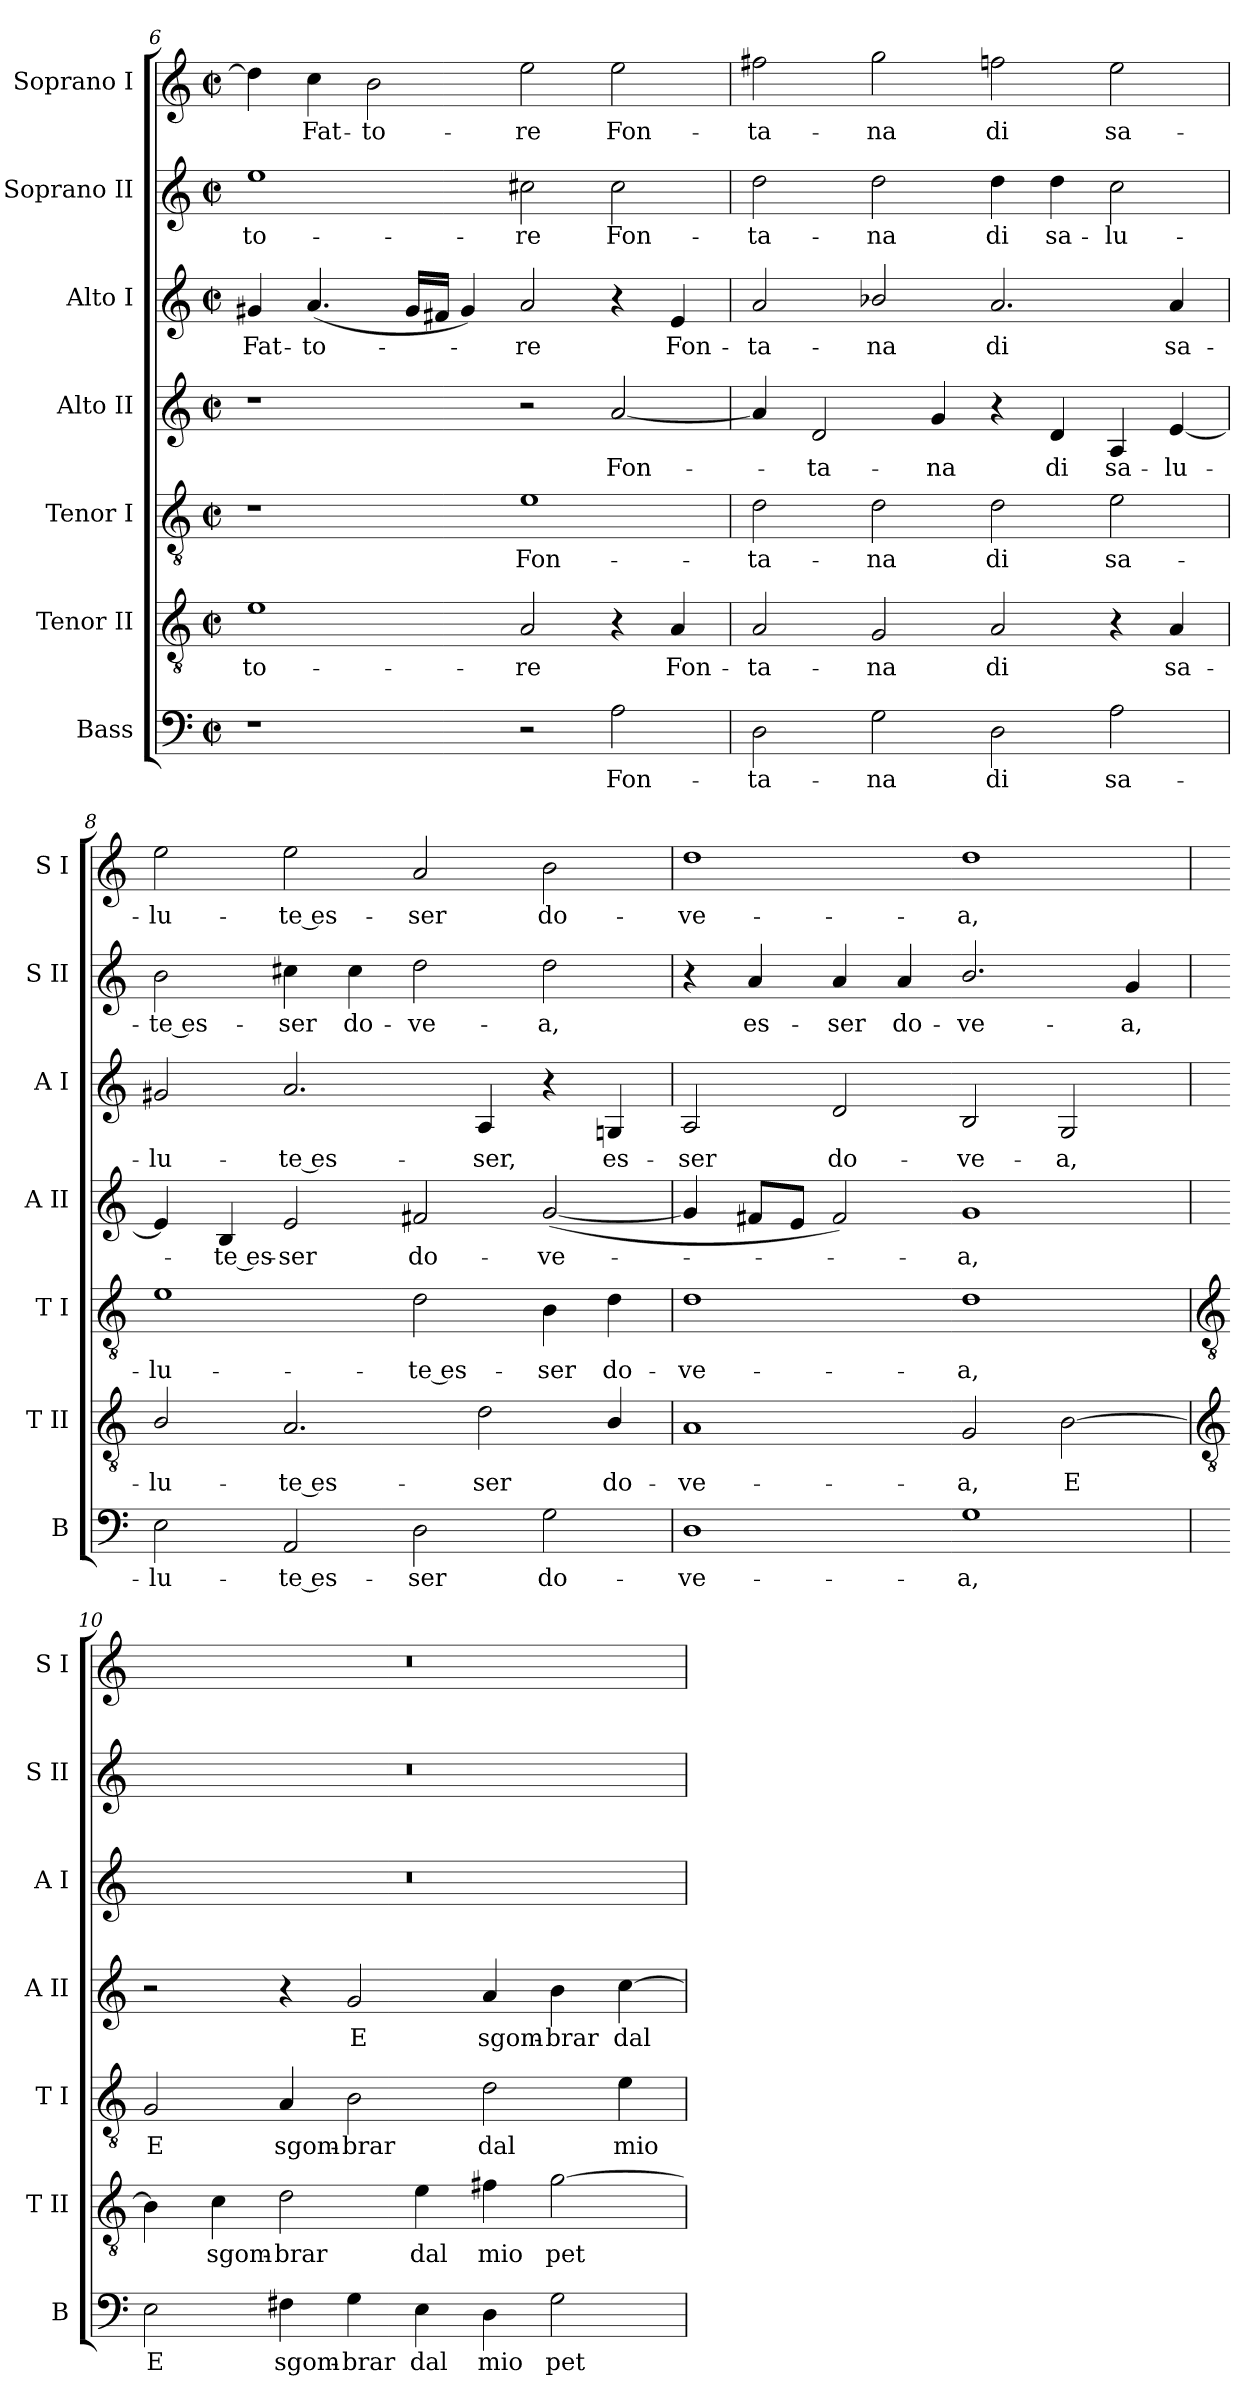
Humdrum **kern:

**kern	**text	**kern	**text	**kern	**text	**kern	**text	**kern	**text	**kern	**text	**kern	**text
*part7	*part7	*part6	*part6	*part5	*part5	*part4	*part4	*part3	*part3	*part2	*part2	*part1	*part1
*staff7	*staff7	*staff6	*staff6	*staff5	*staff5	*staff4	*staff4	*staff3	*staff3	*staff2	*staff2	*staff1	*staff1
*I"Bass	*	*I"Tenor II	*	*I"Tenor I	*	*I"Alto II	*	*I"Alto I	*	*I"Soprano II	*	*I"Soprano I	*
*I'B	*	*I'T II	*	*I'T I	*	*I'A II	*	*I'A I	*	*I'S II	*	*I'S I	*
!!LO:LB:g=z
*clefF4	*	*clefGv2	*	*clefGv2	*	*clefG2	*	*clefG2	*	*clefG2	*	*clefG2	*
*k[]	*	*k[]	*	*k[]	*	*k[]	*	*k[]	*	*k[]	*	*k[]	*
*C:	*	*C:	*	*C:	*	*C:	*	*C:	*	*C:	*	*C:	*
*M4/2	*	*M4/2	*	*M4/2	*	*M4/2	*	*M4/2	*	*M4/2	*	*M4/2	*
*met(c|)	*	*met(c|)	*	*met(c|)	*	*met(c|)	*	*met(c|)	*	*met(c|)	*	*met(c|)	*
=6	=6	=6	=6	=6	=6	=6	=6	=6	=6	=6	=6	=6	=6
!	!	!	!LO:LY:b	!	!	!	!	!	!LO:LY:b	!	!LO:LY:b	!	!
1r	.	1e	-to-	1r	.	1r	.	4g#X	Fat-	1ee	-to-	4dd]	.
!	!	!	!	!	!	!	!	!	!LO:LY:b	!	!	!	!LO:LY:b
.	.	.	.	.	.	.	.	(<4.a	-to-	.	.	4cc	Fat-
!	!	!	!	!	!	!	!	!	!	!	!	!	!LO:LY:b
.	.	.	.	.	.	.	.	.	.	.	.	2b	-to-
.	.	.	.	.	.	.	.	16g#LL	.	.	.	.	.
.	.	.	.	.	.	.	.	16f#XJJ	.	.	.	.	.
.	.	.	.	.	.	.	.	4g#)	.	.	.	.	.
!	!	!	!LO:LY:b	!	!LO:LY:b	!	!	!	!LO:LY:b	!	!LO:LY:b	!	!LO:LY:b
2r	.	2A	-re	1e	Fon-	2r	.	2a	re	2cc#X	-re	2ee	-re
!	!LO:LY:b	!	!	!	!	!	!LO:LY:b	!	!	!	!LO:LY:b	!	!LO:LY:b
2A	Fon-	4r	.	.	.	[2a	Fon-	4r	.	2cc#	Fon-	2ee	Fon-
!	!	!	!LO:LY:b	!	!	!	!	!	!LO:LY:b	!	!	!	!
.	.	4A	Fon-	.	.	.	.	4e	Fon-	.	.	.	.
=7	=7	=7	=7	=7	=7	=7	=7	=7	=7	=7	=7	=7	=7
!	!LO:LY:b	!	!LO:LY:b	!	!LO:LY:b	!	!	!	!LO:LY:b	!	!LO:LY:b	!	!LO:LY:b
2D	-ta-	2A	-ta-	2d	-ta-	4a]	.	2a	-ta-	2dd	-ta-	2ff#X	-ta-
!	!	!	!	!	!	!	!LO:LY:b	!	!	!	!	!	!
.	.	.	.	.	.	2d	ta-	.	.	.	.	.	.
!	!LO:LY:b	!	!LO:LY:b	!	!LO:LY:b	!	!	!	!LO:LY:b	!	!LO:LY:b	!	!LO:LY:b
2G	-na	2G	-na	2d	-na	.	.	2b-X/	-na	2dd	-na	2gg	-na
!	!	!	!	!	!	!	!LO:LY:b	!	!	!	!	!	!
.	.	.	.	.	.	4g	-na	.	.	.	.	.	.
!	!LO:LY:b	!	!LO:LY:b	!	!LO:LY:b	!	!	!	!LO:LY:b	!	!LO:LY:b	!	!LO:LY:b
2D	di	2A	di	2d	di	4r	.	2.a	di	4dd	di	2ffn	di
!	!	!	!	!	!	!	!LO:LY:b	!	!	!	!LO:LY:b	!	!
.	.	.	.	.	.	4d	di	.	.	4dd	sa-	.	.
!	!LO:LY:b	!	!	!	!LO:LY:b	!	!LO:LY:b	!	!	!	!LO:LY:b	!	!LO:LY:b
2A	sa-	4r	.	2e	sa-	4A	sa-	.	.	2cc	-lu-	2ee	sa-
!	!	!	!LO:LY:b	!	!	!	!LO:LY:b	!	!LO:LY:b	!	!	!	!
.	.	4A	sa-	.	.	[4e	-lu-	4a	sa-	.	.	.	.
=8	=8	=8	=8	=8	=8	=8	=8	=8	=8	=8	=8	=8	=8
!	!LO:LY:b	!	!LO:LY:b	!	!LO:LY:b	!	!	!	!LO:LY:b	!	!LO:LY:b	!	!LO:LY:b
2E	-lu-	2B/	-lu-	1e	-lu-	4e]	.	2g#X	-lu-	2b	-te es-	2ee	-lu-
!	!	!	!	!	!	!	!LO:LY:b	!	!	!	!	!	!
.	.	.	.	.	.	4B	te es-	.	.	.	.	.	.
!	!LO:LY:b	!	!LO:LY:b	!	!	!	!LO:LY:b	!	!LO:LY:b	!	!LO:LY:b	!	!LO:LY:b
2AA	-te es-	2.A	-te es-	.	.	2e	-ser	2.a	-te es-	4cc#X	-ser	2ee	-te es-
!	!	!	!	!	!	!	!	!	!	!	!LO:LY:b	!	!
.	.	.	.	.	.	.	.	.	.	4cc#	do-	.	.
!	!LO:LY:b	!	!	!	!LO:LY:b	!	!LO:LY:b	!	!	!	!LO:LY:b	!	!LO:LY:b
2D	-ser	.	.	2d	-te es-	2f#X	do-	.	.	2dd	-ve-	2a	-ser
!	!	!	!LO:LY:b	!	!	!	!	!	!LO:LY:b	!	!	!	!
.	.	2d	-ser	.	.	.	.	4A	-ser,	.	.	.	.
!	!LO:LY:b	!	!	!	!LO:LY:b	!	!LO:LY:b	!	!	!	!LO:LY:b	!	!LO:LY:b
2G	do-	.	.	4B	-ser	(<[2g	-ve-	4r	.	2dd	-a,	2b	do-
!	!	!	!LO:LY:b	!	!LO:LY:b	!	!	!	!LO:LY:b	!	!	!	!
.	.	4B/	do-	4d	do-	.	.	4Gn	es-	.	.	.	.
=9	=9	=9	=9	=9	=9	=9	=9	=9	=9	=9	=9	=9	=9
!	!LO:LY:b	!	!LO:LY:b	!	!LO:LY:b	!	!	!	!LO:LY:b	!	!	!	!LO:LY:b
1D	-ve-	1A	-ve-	1d	-ve-	4g]	.	2A	-ser	4r	.	1dd	-ve-
!	!	!	!	!	!	!	!	!	!	!	!LO:LY:b	!	!
.	.	.	.	.	.	8f#XL	.	.	.	4a	es-	.	.
.	.	.	.	.	.	8eJ	.	.	.	.	.	.	.
!	!	!	!	!	!	!	!	!	!LO:LY:b	!	!LO:LY:b	!	!
.	.	.	.	.	.	2f#)	.	2d	do-	4a	-ser	.	.
!	!	!	!	!	!	!	!	!	!	!	!LO:LY:b	!	!
.	.	.	.	.	.	.	.	.	.	4a	do-	.	.
!	!LO:LY:b	!	!LO:LY:b	!	!LO:LY:b	!	!LO:LY:b	!	!LO:LY:b	!	!LO:LY:b	!	!LO:LY:b
1G	-a,	2G	-a,	1d	-a,	1g	a,	2B	-ve-	2.b/	-ve-	1dd	-a,
!	!	!	!LO:LY:b	!	!	!	!	!	!LO:LY:b	!	!	!	!
.	.	[2B	E	.	.	.	.	2G	-a,	.	.	.	.
!	!	!	!	!	!	!	!	!	!	!	!LO:LY:b	!	!
.	.	.	.	.	.	.	.	.	.	4g	-a,	.	.
!!LO:LB:g=z
=10	=10	=10	=10	=10	=10	=10	=10	=10	=10	=10	=10	=10	=10
*	*	*clefGv2	*	*clefGv2	*	*	*	*	*	*	*	*	*
!	!LO:LY:b	!	!	!	!LO:LY:b	!	!	!	!	!	!	!	!
2E	E	4B]	.	2G	E	2r	.	0r	.	0r	.	0r	.
!	!	!	!LO:LY:b	!	!	!	!	!	!	!	!	!	!
.	.	4c	sgom-	.	.	.	.	.	.	.	.	.	.
!	!LO:LY:b	!	!LO:LY:b	!	!LO:LY:b	!	!	!	!	!	!	!	!
4F#X	sgom-	2d	-brar	4A	sgom-	4r	.	.	.	.	.	.	.
!	!LO:LY:b	!	!	!	!LO:LY:b	!	!LO:LY:b	!	!	!	!	!	!
4G	-brar	.	.	2B	-brar	2g	E	.	.	.	.	.	.
!	!LO:LY:b	!	!LO:LY:b	!	!	!	!	!	!	!	!	!	!
4E	dal	4e	dal	.	.	.	.	.	.	.	.	.	.
!	!LO:LY:b	!	!LO:LY:b	!	!LO:LY:b	!	!LO:LY:b	!	!	!	!	!	!
4D	mio	4f#X	mio	2d	dal	4a	sgom-	.	.	.	.	.	.
!	!LO:LY:b	!	!LO:LY:b	!	!	!	!LO:LY:b	!	!	!	!	!	!
2G	pet-	[2g	pet-	.	.	4b	-brar	.	.	.	.	.	.
!	!	!	!	!	!LO:LY:b	!	!LO:LY:b	!	!	!	!	!	!
.	.	.	.	4e	mio	[4cc	dal	.	.	.	.	.	.
=	=	=	=	=	=	=	=	=	=	=	=	=	=
*-	*-	*-	*-	*-	*-	*-	*-	*-	*-	*-	*-	*-	*-
